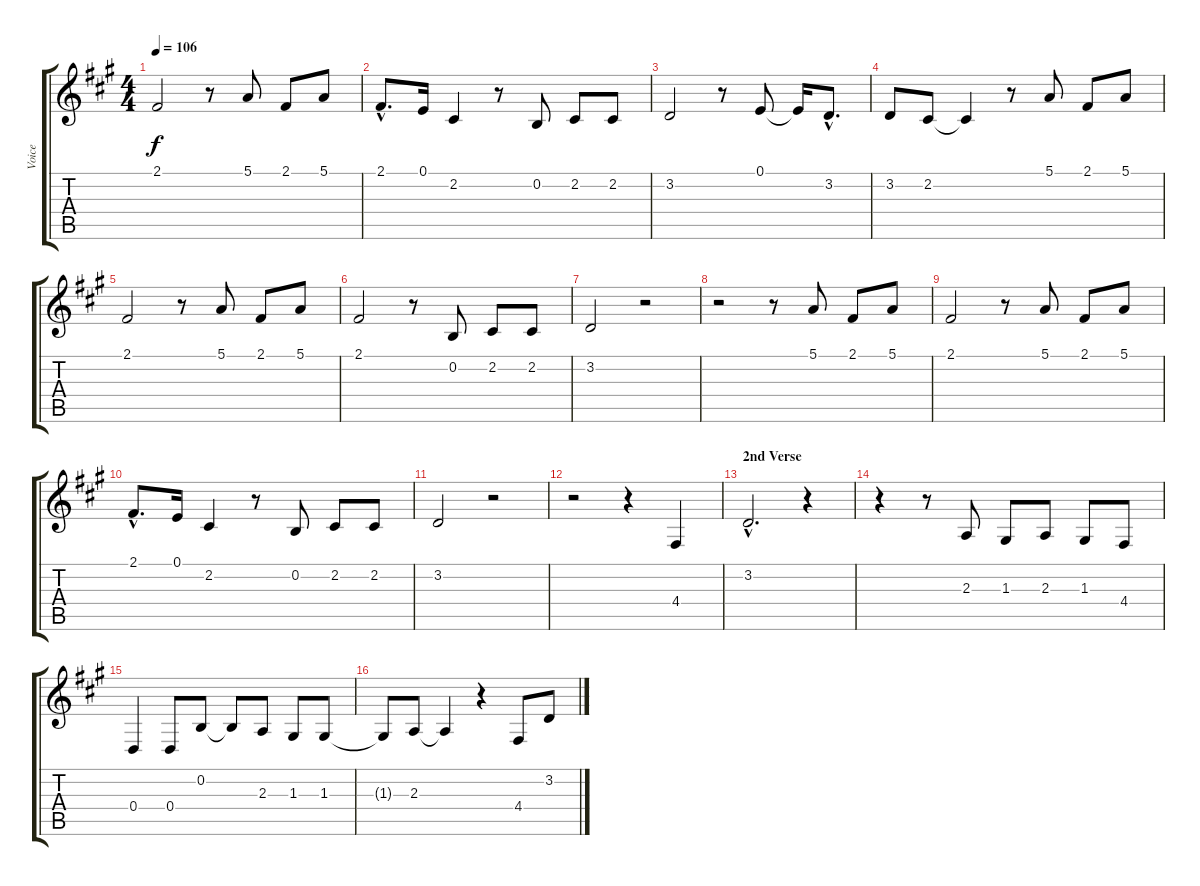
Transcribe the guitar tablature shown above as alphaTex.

\track ("Voice" "Voice") {instrument lead5charang}
\staff {score tabs}
\tuning (E4 B3 G3 D3 A2 E2) {hide}
\ts (4 4)
\tempo 106
\clef g2
\ks a
2.1.2{dy f} r.8 5.1.8 2.1.8 5.1.8 |
2.1{hac}.8{d} 0.1.16 2.2.4 r.8 0.2.8 2.2.8 2.2.8 |
3.2.2 r.8 0.1.8 0.1{t}.16 3.2{hac}.8{d} |
3.2.8 2.2.8 2.2{t}.4 r.8 5.1.8 2.1.8 5.1.8 |
2.1.2 r.8 5.1.8 2.1.8 5.1.8 |
2.1.2 r.8 0.2.8 2.2.8 2.2.8 |
3.2.2 r.2 |
r.2 r.8 5.1.8 2.1.8 5.1.8 |
2.1.2 r.8 5.1.8 2.1.8 5.1.8 |
2.1{hac}.8{d} 0.1.16 2.2.4 r.8 0.2.8 2.2.8 2.2.8 |
3.2.2 r.2 |
r.2 r.4 4.4.4 |
\section ("" "2nd Verse")
3.2{hac}.2{d} r.4 |
r.4 r.8 2.3.8 1.3.8 2.3.8 1.3.8 4.4.8 |
0.4.4 0.4.8 0.2.8 0.2{t}.8 2.3.8 1.3.8 1.3.8 |
1.3{t}.8 2.3.8 2.3{t}.4 r.4 4.4.8 3.2.8
